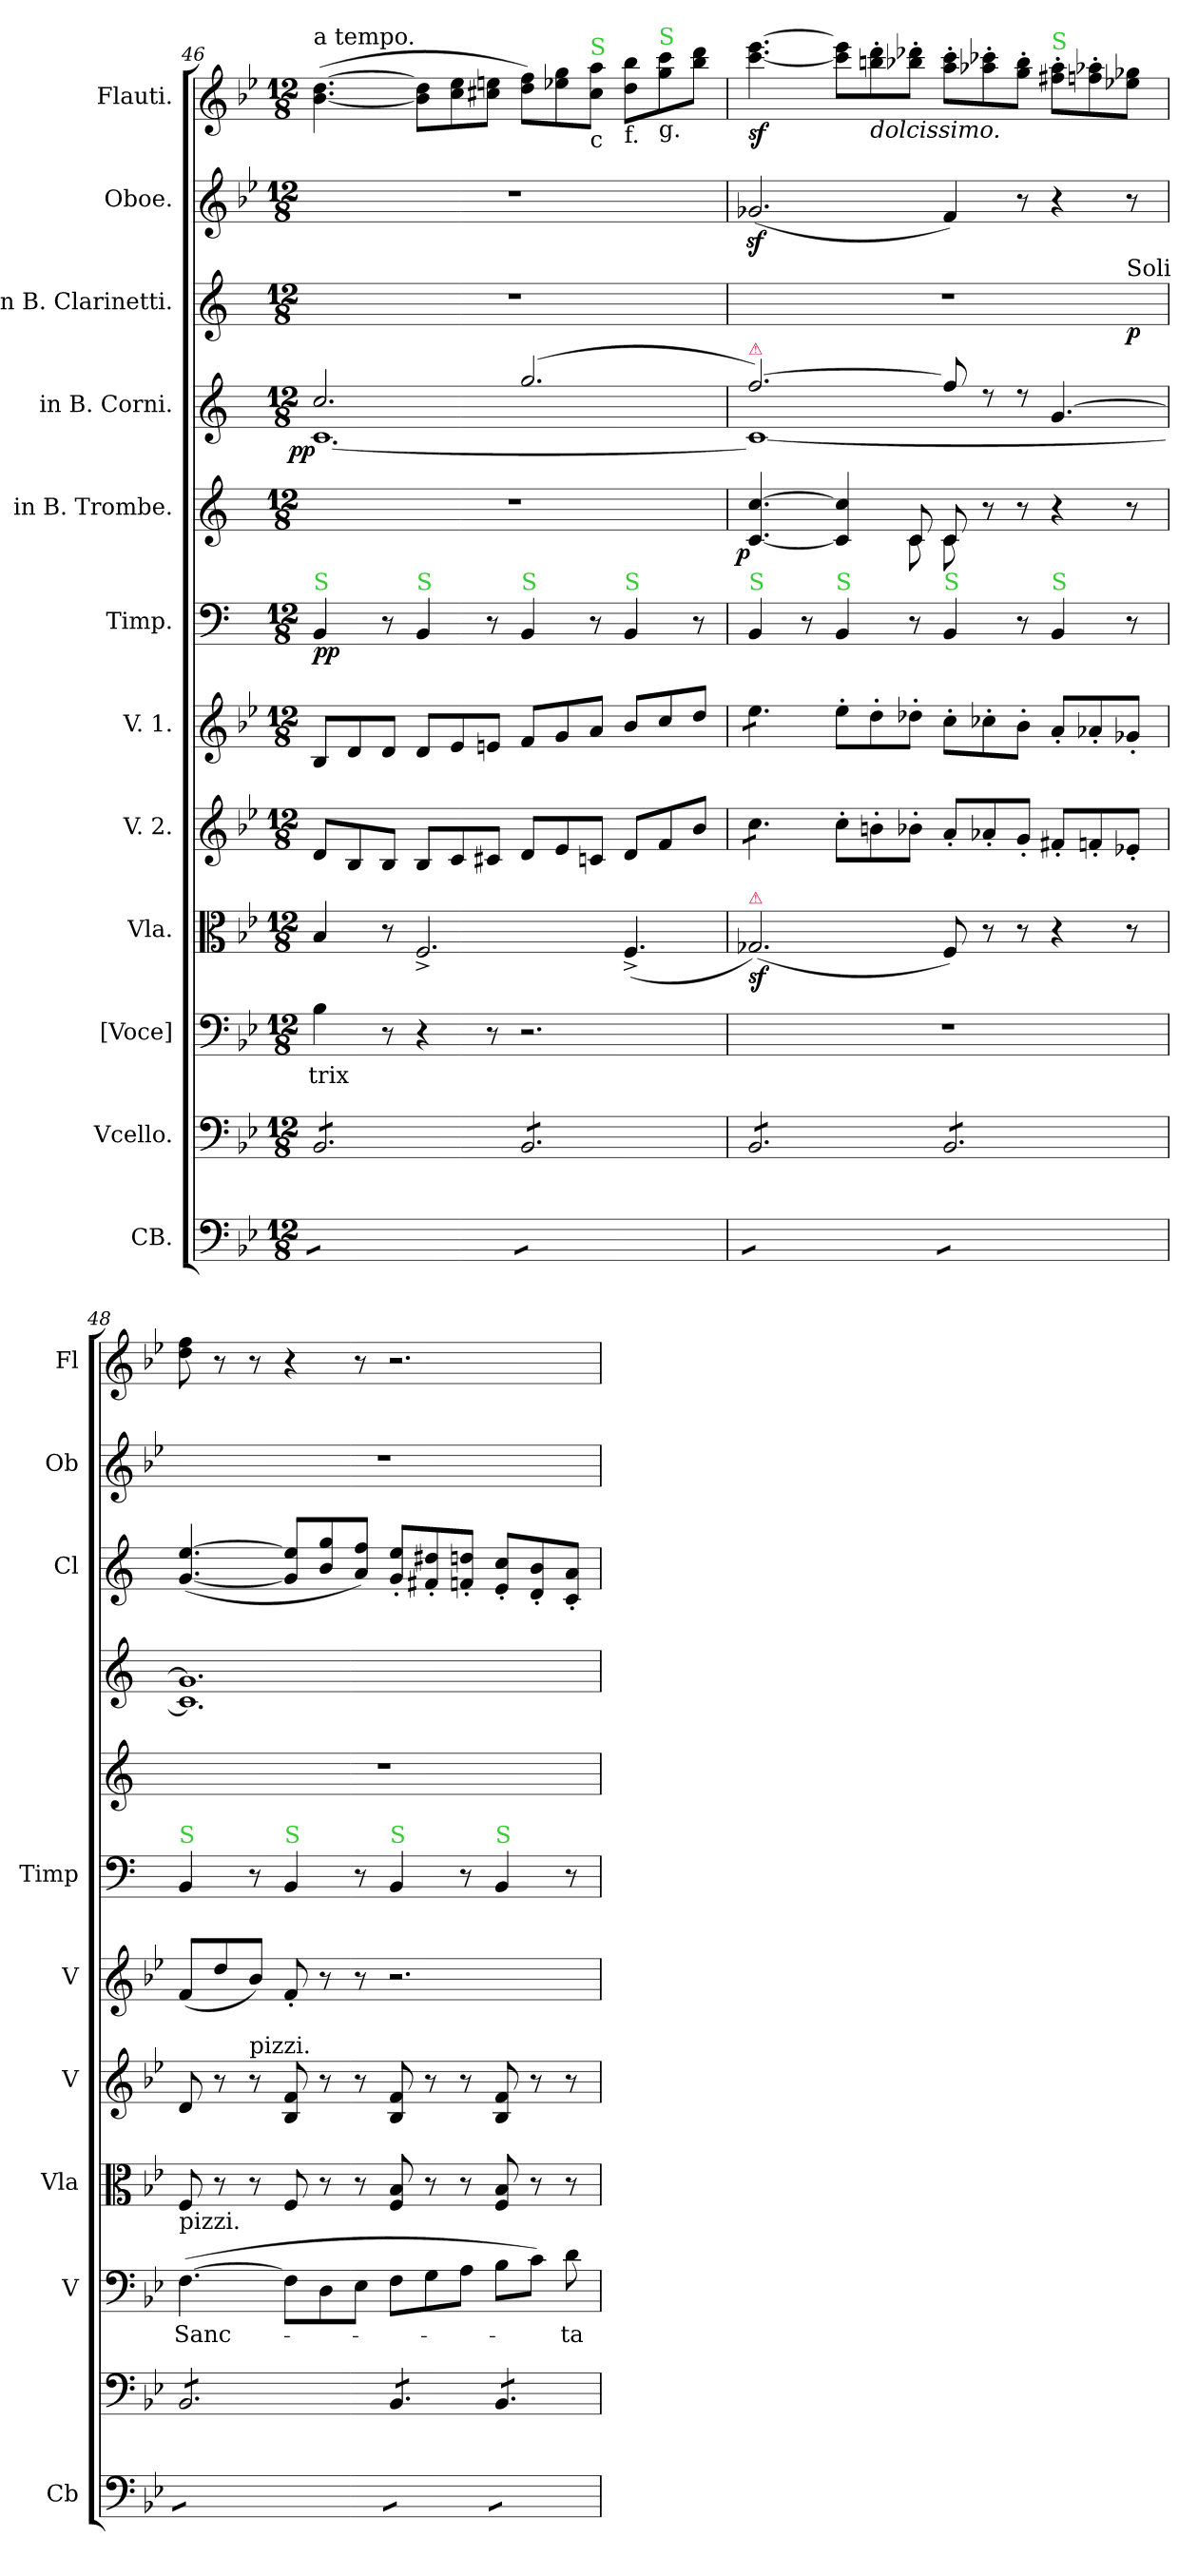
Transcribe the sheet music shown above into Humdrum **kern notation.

**kern	**kern	**kern	**text	**kern	**dynam	**kern	**kern	**kern	**dynam	**kern	**dynam	**kern	**dynam	**kern	**dynam	**kern	**kern	**dynam
*part12	*part11	*part10	*part10	*part9	*part9	*part8	*part7	*part6	*part6	*part5	*part5	*part4	*part4	*part3	*part3	*part2	*part1	*part1
*staff12	*staff11	*staff10	*staff10	*staff9	*staff9	*staff8	*staff7	*staff6	*staff6	*staff5	*staff5	*staff4	*staff4	*staff3	*staff3	*staff2	*staff1	*staff1
*I"CB.	*I"Vcello.	*I"[Voce]	*	*I"Vla.	*	*I"V. 2.	*I"V. 1.	*I"Timp.	*	*I"in B. Trombe.	*	*I"in B. Corni.	*	*I"in B. Clarinetti.	*	*I"Oboe.	*I"Flauti.	*
*I'Cb	*	*I'V	*	*I'Vla	*	*I'V	*I'V	*I'Timp	*	*	*	*	*	*I'Cl	*	*I'Ob	*I'Fl	*
*clefF4	*clefF4	*clefF4	*	*clefC3	*	*clefG2	*clefG2	*clefF4	*	*clefG2	*	*clefG2	*	*clefG2	*	*clefG2	*clefG2	*
*	*	*	*	*	*	*	*	*	*	*ITrd1c2	*	*ITrd1c2	*	*ITrd1c2	*	*	*	*
*k[b-e-]	*k[b-e-]	*k[b-e-]	*	*k[b-e-]	*	*k[b-e-]	*k[b-e-]	*k[]	*	*k[b-e-]	*	*k[b-e-]	*	*k[b-e-]	*	*k[b-e-]	*k[b-e-]	*
*M12/8	*M12/8	*M12/8	*	*M12/8	*	*M12/8	*M12/8	*M12/8	*	*M12/8	*	*M12/8	*	*M12/8	*	*M12/8	*M12/8	*
=46	=46	=46	=46	=46	=46	=46	=46	=46	=46	=46	=46	=46	=46	=46	=46	=46	=46	=46
*	*	*	*	*	*	*	*	*	*	*	*	*^	*	*	*	*	*	*
!	!	!	!	!	!	!	!	!	!	!	!	!	!	!	!	!	!	!LO:TX:a:t=a tempo.	!
!	!	!	!	!	!	!	!	!LO:TX:a:color=limegreen:t=S	!	!	!	!	!	!	!	!	!	!	!
!	!LO:TX:b:t=a tempo	!	!	!	!	!	!	!	!	!	!	!	!	!	!	!	!	!	!
!LO:TX:b:t=a tempo	!	!	!	!	!	!	!	!	!	!	!	!	!	!	!	!	!	!	!
!	!	!	!	!	!	!	!	!	!	!	!	!	!	!LO:DY:rj	!	!	!	!	!
*tremolo	*	*	*	*	*	*	*	*	*	*	*	*	*	*	*	*	*	*	*
*	*tremolo	*	*	*	*	*	*	*	*	*	*	*	*	*	*	*	*	*	*
8BB-/yyL	8BB-/L	4B-\	-trix	4B-/	.	8d/L	8B-/L	4BB/	pp	1.r	.	2.b-/	[1.B-	pp	1.r	.	1.r	([4.b-\ [4.dd\	.
8BB-/yy	8BB-/	.	.	.	.	8B-/	8d/	.	.	.	.	.	.	.	.	.	.	.	.
8BB-/yy	8BB-/	8r	.	8r	.	8B-/J	8d/J	8r	.	.	.	.	.	.	.	.	.	.	.
!	!	!	!	!	!	!	!	!LO:TX:a:color=limegreen:t=S	!	!	!	!	!	!	!	!	!	!	!
8BB-/yy	8BB-/	4r	.	2.F^/	.	8B-/L	8d/L	4BB/	.	.	.	.	.	.	.	.	.	8b-]\ 8dd]\L	.
8BB-/yy	8BB-/	.	.	.	.	8c/	8e-/	.	.	.	.	.	.	.	.	.	.	8cc\ 8ee-\	.
8BB-/yyJ	8BB-/J	8r	.	.	.	8c#X/J	8en/J	8r	.	.	.	.	.	.	.	.	.	8cc#X\ 8een\J	.
!	!	!	!	!	!	!	!	!LO:TX:a:color=limegreen:t=S	!	!	!	!	!	!	!	!	!	!	!
8BB-/yyL	8BB-/L	2.r	.	.	.	8d/L	8f/L	4BB/	.	.	.	(2.ff/	.	.	.	.	.	8dd\ 8ff\L)	.
8BB-/yy	8BB-/	.	.	.	.	8e-/	8g/	.	.	.	.	.	.	.	.	.	.	8ee-X\ 8gg\	.
!	!	!	!	!	!	!	!	!	!	!	!	!	!	!	!	!	!	!LO:TX:a:color=limegreen:t=S	!
!	!	!	!	!	!	!	!	!	!	!	!	!	!	!	!	!	!	!LO:TX:b:t=c	!
8BB-/yy	8BB-/	.	.	.	.	8cn/J	8a/J	8r	.	.	.	.	.	.	.	.	.	8cc#\ 8aa\J	.
!	!	!	!	!	!	!	!	!	!	!	!	!	!	!	!	!	!	!LO:TX:b:t=f.	!
!	!	!	!	!	!	!	!	!LO:TX:a:color=limegreen:t=S	!	!	!	!	!	!	!	!	!	!	!
8BB-/yy	8BB-/	.	.	(4.F^/	.	8d/L	8b-/L	4BB/	.	.	.	.	.	.	.	.	.	8dd\ 8bb-\L	.
!	!	!	!	!	!	!	!	!	!	!	!	!	!	!	!	!	!	!LO:TX:a:color=limegreen:t=S	!
!	!	!	!	!	!	!	!	!	!	!	!	!	!	!	!	!	!	!LO:TX:b:t=g.	!
8BB-/yy	8BB-/	.	.	.	.	8f/	8cc/	.	.	.	.	.	.	.	.	.	.	8gg\ 8ccc\	.
8BB-/yyJ	8BB-/J	.	.	.	.	8b-/J	8dd/J	8r	.	.	.	.	.	.	.	.	.	8bb-\ 8ddd\J	.
=47	=47	=47	=47	=47	=47	=47	=47	=47	=47	=47	=47	=47	=47	=47	=47	=47	=47	=47	=47
*	*	*	*	*	*	*	*	*	*	*^	*	*	*	*	*	*	*	*	*
!	!	!	!	!	!	!	!	!	!	!	!	!	!LO:TX:a:color=crimson:t=⚠	!	!	!	!	!	!	!
!	!	!	!	!	!	!	!	!LO:TX:a:color=limegreen:t=S	!	!	!	!	!	!	!	!	!	!	!	!
!	!	!	!	!LO:TX:a:color=crimson:t=⚠	!	!	!	!	!	!	!	!	!	!	!	!	!	!	!	!
!	!	!	!	!	!	!	!	!	!	!	!	!LO:DY:rj	!	!LO:N:vis=1	!	!	!	!	!	!
*	*	*	*	*	*	*	*	*	*	*	*	*	*	*	*	*^	*	*	*	*
*	*	*	*	*	*	*tremolo	*	*	*	*	*	*	*	*	*	*	*	*	*	*	*
*	*	*	*	*	*	*	*tremolo	*	*	*	*	*	*	*	*	*	*	*	*	*	*
8BB-/yyL	8BB-/L	1.r	.	(2.G-X/)	sf.	8cc\L	8ee-\L	4BB/	.	[4.B-/ [4.b-/	4.ryy	p	[2.ee-/)	1.B-_	.	1.r	1ryy	.	(2.g-Xz/	[4.ccc\ [4.eee-\	sf.
8BB-/yy	8BB-/	.	.	.	.	8cc\	8ee-\	.	.	.	.	.	.	.	.	.	.	.	.	.	.
8BB-/yy	8BB-/	.	.	.	.	8cc\J	8ee-\J	8r	.	.	.	.	.	.	.	.	.	.	.	.	.
*	*	*	*	*	*	*	*Xtremolo	*	*	*	*	*	*	*	*	*	*	*	*	*	*
*	*	*	*	*	*	*Xtremolo	*	*	*	*	*	*	*	*	*	*	*	*	*	*	*
!	!	!	!	!	!	!	!	!LO:TX:a:color=limegreen:t=S	!	!	!	!	!	!	!	!	!	!	!	!	!
8BB-/yy	8BB-/	.	.	.	.	8cc'\L	8ee-'\L	4BB/	.	4B-]/ 4b-]/	8ryy	.	.	.	.	.	.	.	.	8ccc]\ 8eee-]\L	.
!	!	!	!	!	!	!	!	!	!	!	!	!	!	!	!	!	!	!	!	!LO:TX:b:i:t=dolcissimo.	!
8BB-/yy	8BB-/	.	.	.	.	8bn'\	8dd'\	.	.	.	8ryy	.	.	.	.	.	.	.	.	8bbn'\ 8ddd'\	.
8BB-/yyJ	8BB-/J	.	.	.	.	8b-X'\J	8dd-X'\J	8r	.	8B-/	8B-\	.	.	.	.	.	.	.	.	8bb-X'\ 8ddd-X'\J	.
!	!	!	!	!	!	!	!	!LO:TX:a:color=limegreen:t=S	!	!	!	!	!	!	!	!	!	!	!	!	!
8BB-/yyL	8BB-/L	.	.	8F/)	.	8a'/L	8cc'\L	4BB/	.	8B-/	8B-\	.	8ee-/]	.	.	.	.	.	4f/)	8aa'\ 8ccc'\L	.
8BB-/yy	8BB-/	.	.	8r	.	8a-X'/	8cc-X'\	.	.	8r	8ryy	.	8r	.	.	.	.	.	.	8aa-X'\ 8ccc-X'\	.
8BB-/yy	8BB-/	.	.	8r	.	8g'/J	8b-'\J	8r	.	8r	8ryy	.	8r	.	.	.	4.ryy	.	8r	8gg'\ 8bb-'\J	.
!	!	!	!	!	!	!	!	!	!	!	!	!	!	!	!	!	!	!	!	!LO:TX:a:color=limegreen:t=S	!
!	!	!	!	!	!	!	!	!LO:TX:a:color=limegreen:t=S	!	!	!	!	!	!	!	!	!	!	!	!	!
8BB-/yy	8BB-/	.	.	4r	.	8f#X'/L	8a'/L	4BB/	.	4r	4ryy	.	[4.f/	.	.	.	.	.	4r	8ff#X'\ 8aa-'\L	.
8BB-/yy	8BB-/	.	.	.	.	8fn'/	8a-X'/	.	.	.	.	.	.	.	.	.	.	.	.	8ffn'\ 8aa-X'\	.
!	!	!	!	!	!	!	!	!	!	!	!	!	!	!	!	!	!LO:TX:a:t=Soli	!	!	!	!
8BB-/yyJ	8BB-/J	.	.	8r	.	8e-X'/J	8g-X'/J	8r	.	8r	8ryy	.	.	.	.	.	8ryy	p	8r	8ee-X\ 8gg-X\J	.
=48	=48	=48	=48	=48	=48	=48	=48	=48	=48	=48	=48	=48	=48	=48	=48	=48	=48	=48	=48	=48	=48
!	!	!	!	!	!	!	!	!LO:TX:a:color=limegreen:t=S	!	!	!	!	!	!	!	!	!	!	!	!	!
!	!	!	!	!LO:TX:b:t=pizzi.	!	!	!	!	!	!	!	!	!	!	!	!	!	!	!	!	!
*	*	*	*	*	*	*	*	*	*	*v	*v	*	*	*	*	*v	*v	*	*	*	*
8BB-/yyL	8BB-/L	([4.F\	Sanc-	8F/	.	8d/	(8f/L	4BB/	.	1.r	.	1.f]	1.B-]	.	([4.f/ [4.dd/	.	1.r	8dd\ 8ff\	.
8BB-/yy	8BB-/	.	.	8r	.	8r	8dd/	.	.	.	.	.	.	.	.	.	.	8r	.
!	!	!	!	!	!	!LO:TX:a:t=pizzi.	!	!	!	!	!	!	!	!	!	!	!	!	!
8BB-/yy	8BB-/	.	.	8r	.	8r	8b-/J)	8r	.	.	.	.	.	.	.	.	.	8r	.
!	!	!	!	!	!	!	!	!LO:TX:a:color=limegreen:t=S	!	!	!	!	!	!	!	!	!	!	!
8BB-/yy	8BB-/	8F\L]	.	8F/	.	8B-/ 8f/	8f'/	4BB/	.	.	.	.	.	.	8f]/ 8dd]/L	.	.	4r	.
8BB-/yy	8BB-/	8D\	.	8r	.	8r	8r	.	.	.	.	.	.	.	8a/ 8ff/	.	.	.	.
8BB-/yyJ	8BB-/J	8E-\J	.	8r	.	8r	8r	8r	.	.	.	.	.	.	8g/ 8ee-/J)	.	.	8r	.
!	!	!	!	!	!	!	!	!LO:TX:a:color=limegreen:t=S	!	!	!	!	!	!	!	!	!	!	!
8BB-/yyL	8BB-/L	8F\L	.	8F/ 8B-/	.	8B-/ 8f/	2.r	4BB/	.	.	.	.	.	.	8f'/ 8dd'/L	.	.	2.r	.
8BB-/yy	8BB-/	8G\	.	8r	.	8r	.	.	.	.	.	.	.	.	8en'/ 8cc#X'/	.	.	.	.
8BB-/yyJ	8BB-/J	8A\J	.	8r	.	8r	.	8r	.	.	.	.	.	.	8e-X'/ 8ccn'/J	.	.	.	.
!	!	!	!	!	!	!	!	!LO:TX:a:color=limegreen:t=S	!	!	!	!	!	!	!	!	!	!	!
8BB-/yyL	8BB-/L	8B-\L	.	8F/ 8B-/	.	8B-/ 8f/	.	4BB/	.	.	.	.	.	.	8d'/ 8b-'/L	.	.	.	.
8BB-/yy	8BB-/	8c\J)	.	8r	.	8r	.	.	.	.	.	.	.	.	8c'/ 8a'/	.	.	.	.
8BB-/yyJ	8BB-/J	8d\	-ta	8r	.	8r	.	8r	.	.	.	.	.	.	8B-'/ 8g'/J	.	.	.	.
*	*Xtremolo	*	*	*	*	*	*	*	*	*	*	*	*	*	*	*	*	*	*
*Xtremolo	*	*	*	*	*	*	*	*	*	*	*	*	*	*	*	*	*	*	*
*	*	*	*	*	*	*	*	*	*	*	*	*v	*v	*	*	*	*	*	*
=	=	=	=	=	=	=	=	=	=	=	=	=	=	=	=	=	=	=
*-	*-	*-	*-	*-	*-	*-	*-	*-	*-	*-	*-	*-	*-	*-	*-	*-	*-	*-
